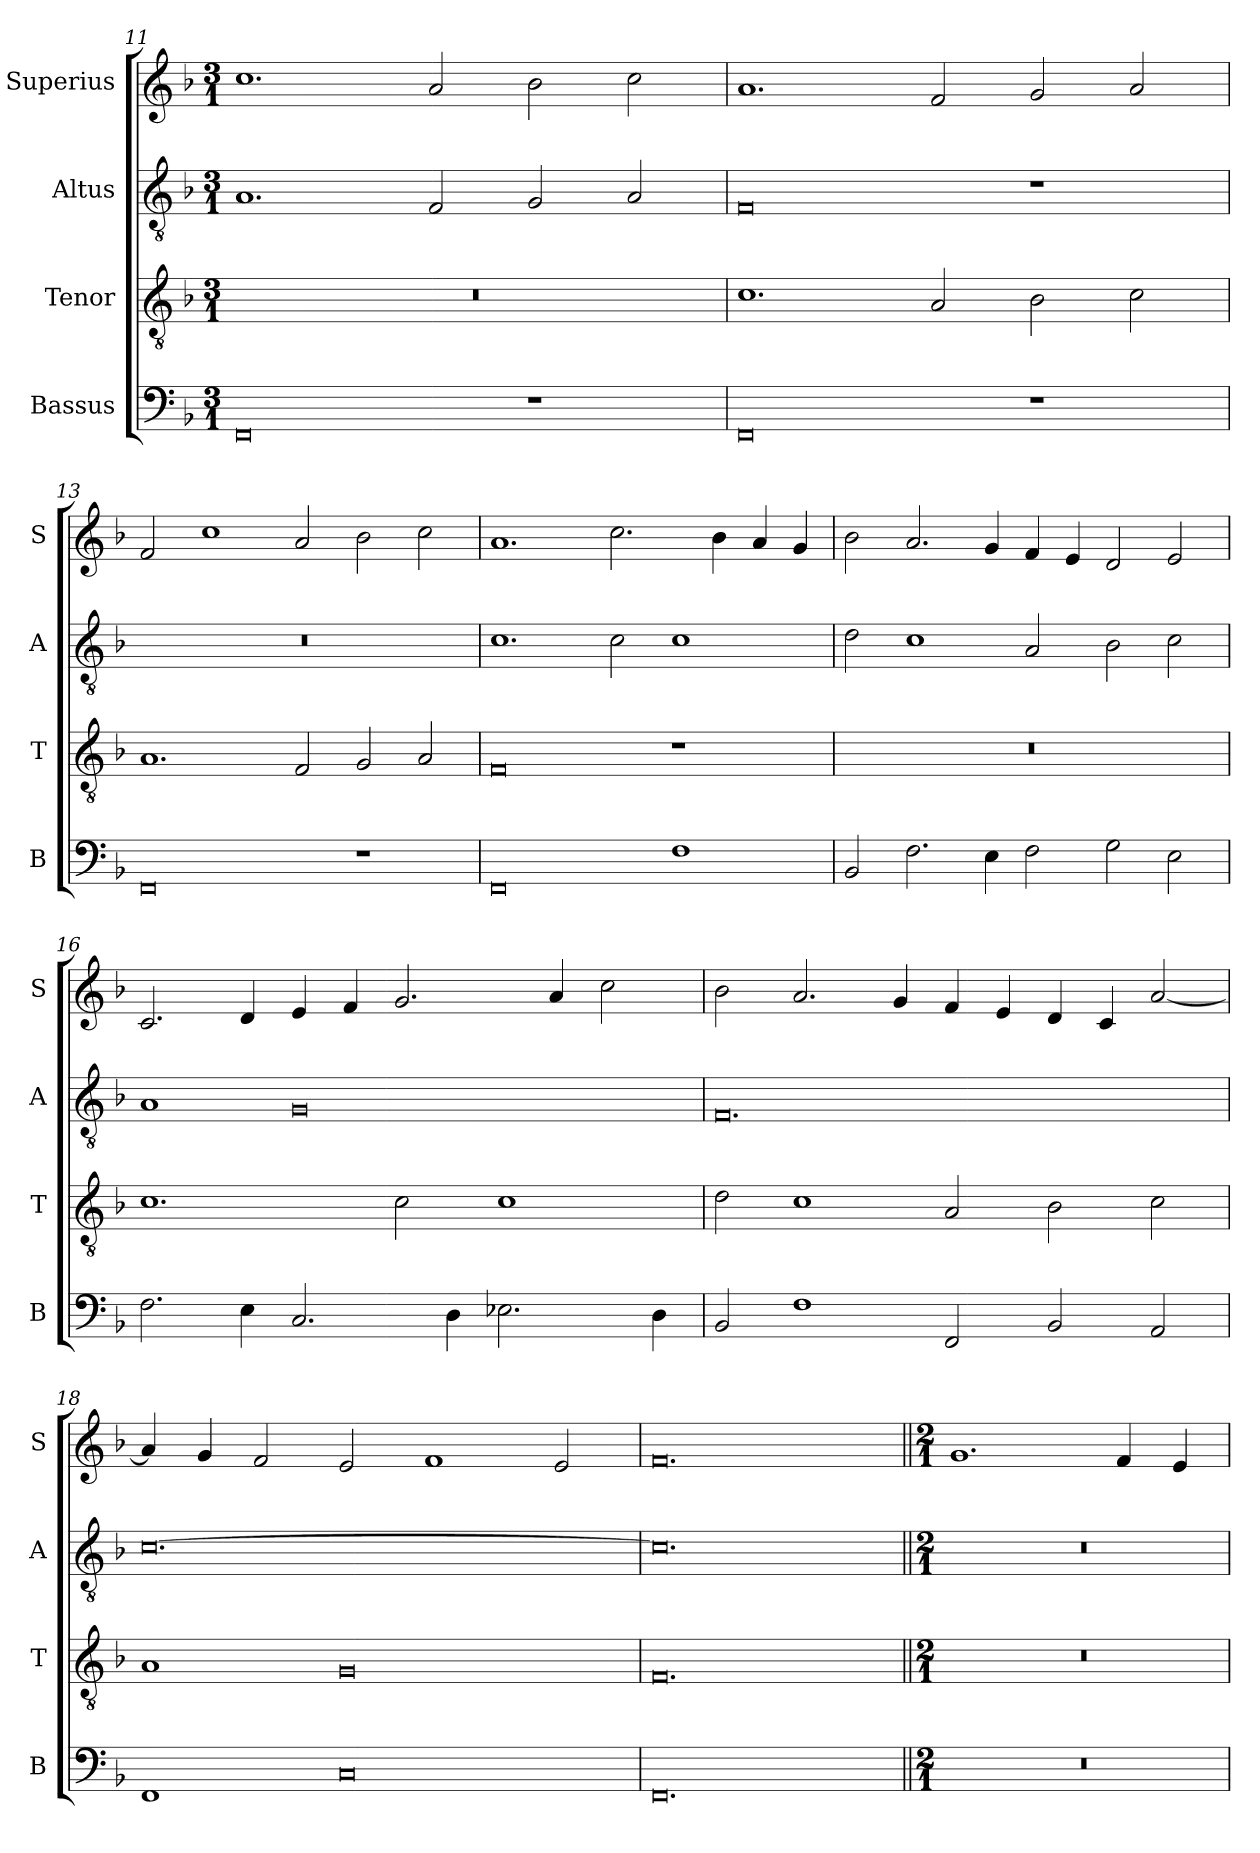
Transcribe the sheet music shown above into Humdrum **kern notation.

**kern	**kern	**kern	**kern
*part4	*part3	*part2	*part1
*staff4	*staff3	*staff2	*staff1
*I"Bassus	*I"Tenor	*I"Altus	*I"Superius
*I'B	*I'T	*I'A	*I'S
*clefF4	*clefGv2	*clefGv2	*clefG2
*k[b-]	*k[b-]	*k[b-]	*k[b-]
*M3/1	*M3/1	*M3/1	*M3/1
=11	=11	=11	=11
0FF	0.r	1.A	1.cc
.	.	2F/	2a/
1r	.	2G/	2b-\
.	.	2A/	2cc\
=12	=12	=12	=12
0FF	1.c	0F	1.a
.	2A/	.	2f/
1r	2B-\	1r	2g/
.	2c\	.	2a/
=13	=13	=13	=13
0FF	1.A	0.r	2f/
.	.	.	1cc
.	2F/	.	2a/
1r	2G/	.	2b-\
.	2A/	.	2cc\
=14	=14	=14	=14
0FF	0F	1.c	1.a
.	.	2c\	2.cc\
1F	1r	1c	.
.	.	.	4b-\
.	.	.	4a/
.	.	.	4g/
=15	=15	=15	=15
2BB-/	0.r	2d\	2b-\
2.F\	.	1c	2.a/
4E\	.	.	4g/
2F\	.	2A/	4f/
.	.	.	4e/
2G\	.	2B-\	2d/
2E\	.	2c\	2e/
=16	=16	=16	=16
2.F\	1.c	1A	2.c/
4E\	.	.	4d/
2.C/	.	0G	4e/
.	.	.	4f/
.	2c\	.	2.g/
4D\	.	.	.
2.E-X\	1c	.	.
.	.	.	4a/
.	.	.	2cc\
4D\	.	.	.
=17	=17	=17	=17
2BB-/	2d\	0.F	2b-\
1F	1c	.	2.a/
.	.	.	4g/
2FF/	2A/	.	4f/
.	.	.	4e/
2BB-/	2B-\	.	4d/
.	.	.	4c/
2AA/	2c\	.	[2a/
=18	=18	=18	=18
1FF	1A	[0.c	4a/]
.	.	.	4g/
.	.	.	2f/
0C	0G	.	2e/
.	.	.	1f
.	.	.	2e/
=19	=19	=19	=19
0.FF	0.F	0.c]	0.f
!!LO:LB:g=z
=20||	=20||	=20||	=20||
*M2/1	*M2/1	*M2/1	*M2/1
0r	0r	0r	1.g
.	.	.	4f/
.	.	.	4e/
=	=	=	=
*-	*-	*-	*-
